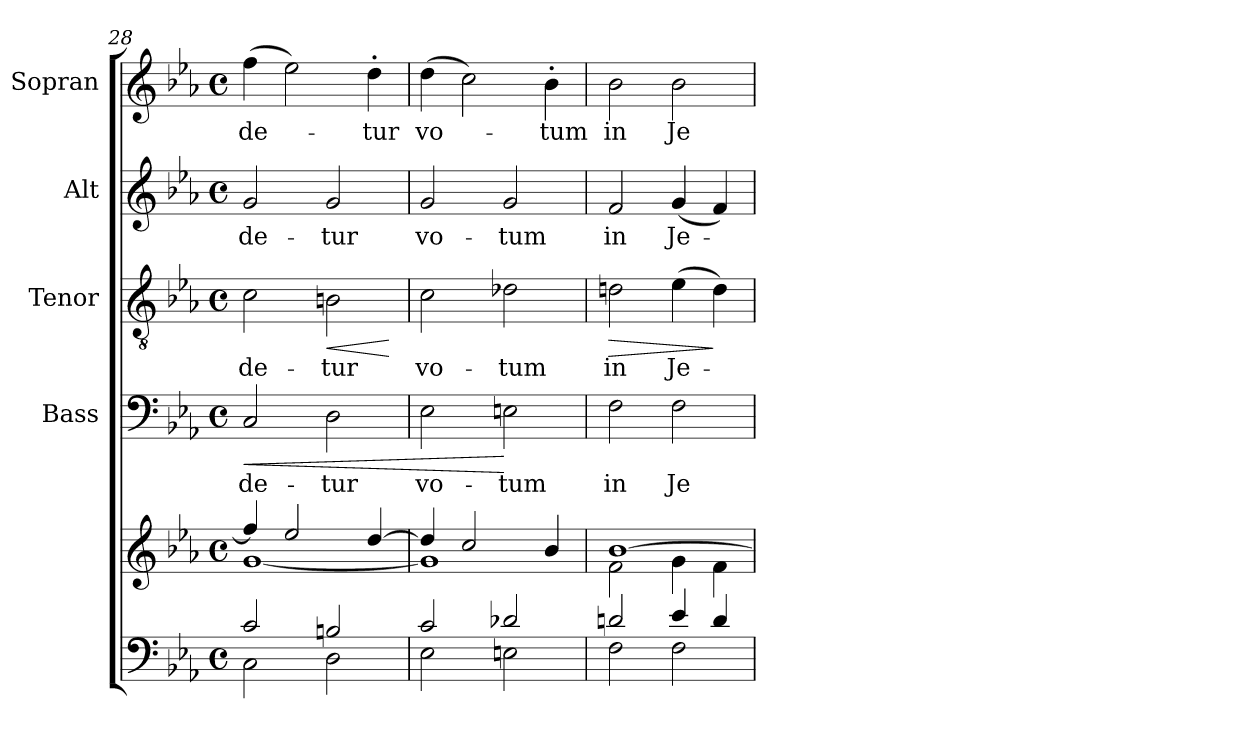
**kern	**kern	**kern	**text	**dynam	**kern	**text	**dynam	**kern	**text	**kern	**text
*part5	*part5	*part4	*part4	*part4	*part3	*part3	*part3	*part2	*part2	*part1	*part1
*staff6	*staff5	*staff4	*staff4	*staff4	*staff3	*staff3	*staff3	*staff2	*staff2	*staff1	*staff1
*	*	*I"Bass	*	*	*I"Tenor	*	*	*I"Alt	*	*I"Sopran	*
*	*	*I'B.	*	*	*I'T.	*	*	*I'A.	*	*I'S.	*
*clefF4	*clefG2	*clefF4	*	*	*clefGv2	*	*	*clefG2	*	*clefG2	*
*k[b-e-a-]	*k[b-e-a-]	*k[b-e-a-]	*	*	*k[b-e-a-]	*	*	*k[b-e-a-]	*	*k[b-e-a-]	*
*E-:	*E-:	*E-:	*	*	*E-:	*	*	*E-:	*	*E-:	*
*M4/4	*M4/4	*M4/4	*	*	*M4/4	*	*	*M4/4	*	*M4/4	*
*met(c)	*met(c)	*met(c)	*	*	*met(c)	*	*	*met(c)	*	*met(c)	*
=28	=28	=28	=28	=28	=28	=28	=28	=28	=28	=28	=28
*^	*^	*	*	*	*	*	*	*	*	*	*
!	!	!	!	!	!LO:LY:b	!LO:HP:b	!	!LO:LY:b	!	!	!LO:LY:b	!	!LO:LY:b
2c/	2C\	4ff/]	[<1g	2C/	-de-	<	2c\	-de-	.	2g/	-de-	(>4ff\	-de-
.	.	2ee-/	.	.	.	.	.	.	.	.	.	2ee-\)	.
!	!	!	!	!	!LO:LY:b	!	!	!LO:LY:b	!LO:HP:b	!	!LO:LY:b	!	!
2Bn/	2D\	.	.	2D\	-tur	.	2Bn\	-tur	<	2g/	-tur	.	.
!	!	!	!	!	!	!	!	!	!	!	!	!	!LO:LY:b
.	.	[>4dd/	.	.	.	.	.	.	.	.	.	4dd'>\	-tur
*v	*v	*	*	*	*	*	*	*	*	*	*	*	*
*	*v	*v	*	*	*	*	*	*	*	*	*	*
.	.	.	.	.	.	.	[	.	.	.	.
!!LO:LB:g=z
=29	=29	=29	=29	=29	=29	=29	=29	=29	=29	=29	=29
*^	*^	*	*	*	*	*	*	*	*	*	*
!	!	!	!	!	!LO:LY:b	!	!	!LO:LY:b	!	!	!LO:LY:b	!	!LO:LY:b
2c/	2E-\	4dd/]	1g]	2E-\	vo-	.	2c\	vo-	.	2g/	vo-	(>4dd\	vo-
.	.	2cc/	.	.	.	.	.	.	.	.	.	2cc\)	.
!	!	!	!	!	!LO:LY:b	!	!	!LO:LY:b	!	!	!LO:LY:b	!	!
2d-X/	2En\	.	.	2En\	-tum	[	2d-X\	-tum	.	2g/	-tum	.	.
!	!	!	!	!	!	!	!	!	!	!	!	!	!LO:LY:b
.	.	4b-/	.	.	.	.	.	.	.	.	.	4b-'>\	-tum
=30	=30	=30	=30	=30	=30	=30	=30	=30	=30	=30	=30	=30	=30
!	!	!	!	!	!LO:LY:b	!	!	!LO:LY:b	!LO:HP:b	!	!LO:LY:b	!	!LO:LY:b
2dn/	2F\	[>1b-	2f\	2F\	in	.	2dn\	in	>	2f/	in	2b-\	in
!	!	!	!	!	!LO:LY:b	!	!	!LO:LY:b	!	!	!LO:LY:b	!	!LO:LY:b
4e-/	2F\	.	4g\	2F\	Je-	.	(>4e-\	Je-	.	(<4g/	Je-	2b-\	Je-
4d/	.	.	4f\	.	.	.	4d\)	.	]	4f/)	.	.	.
*v	*v	*	*	*	*	*	*	*	*	*	*	*	*
*	*v	*v	*	*	*	*	*	*	*	*	*	*
=	=	=	=	=	=	=	=	=	=	=	=
*-	*-	*-	*-	*-	*-	*-	*-	*-	*-	*-	*-
